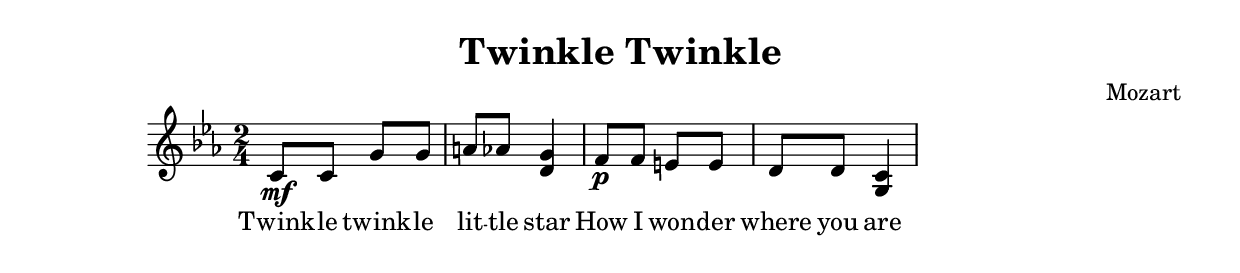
\header {
  title = "Twinkle Twinkle"
  composer = "Mozart"
}

\relative c' {
  \time 2/4
  \key c \minor
  c8\mf c8 g'8 g8
  a aes <g d>4
  f8\p f e e
  d d <c g>4
}

\addlyrics {
  Twink -- le twink -- le lit -- tle star
  How I won -- der where you are
}
